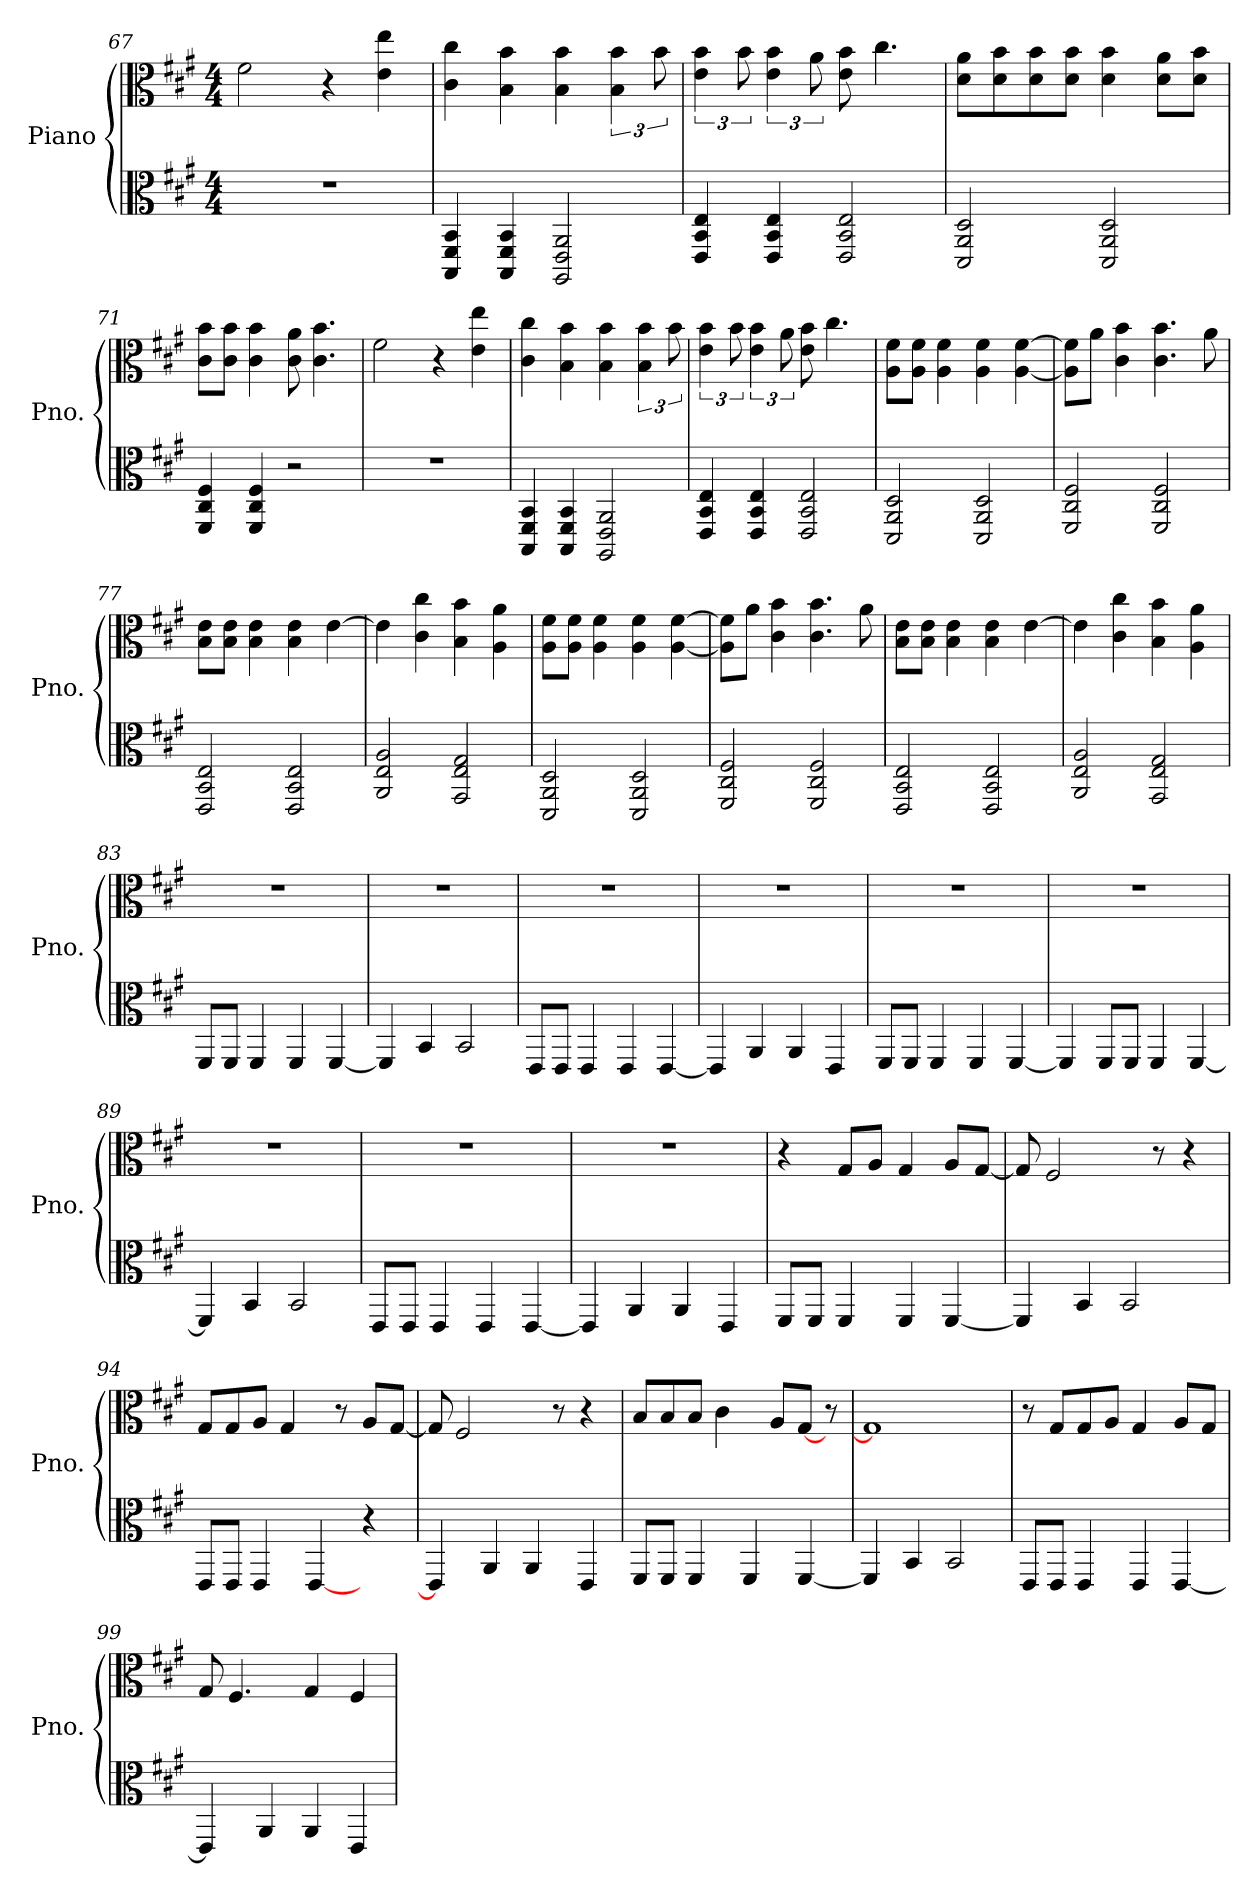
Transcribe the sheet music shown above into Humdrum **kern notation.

**kern	**kern
*part1	*part1
*staff2	*staff1
*I"Piano	*
*I'Pno.	*
*clefC3	*clefC3
*k[f#c#g#]	*k[f#c#g#]
*M4/4	*M4/4
=67	=67
1r	2f#\
.	4r
.	4e\ 4ee\
=68	=68
4BBB/ 4FF#/ 4BB/	4c#\ 4cc#\
4BBB/ 4FF#/ 4BB/	4B\ 4b\
2AAA/ 2EE/ 2AA/	4B\ 4b\
.	6B\ 6b\
.	12b\
=69	=69
4EE/ 4BB/ 4E/	6e\ 6b\
.	12b\
4EE/ 4BB/ 4E/	6e\ 6b\
.	12a\
2EE/ 2BB/ 2E/	8e\ 8b\
.	4.cc#\
=70	=70
2DD/ 2AA/ 2D/	8d\ 8a\L
.	8d\ 8b\
.	8d\ 8b\
.	8d\ 8b\J
2DD/ 2AA/ 2D/	4d\ 4b\
.	8d\ 8a\L
.	8d\ 8b\J
!!LO:LB:g=z
=71	=71
4FF#/ 4C#/ 4F#/	8c#\ 8b\L
.	8c#\ 8b\J
4FF#/ 4C#/ 4F#/	4c#\ 4b\
2r	8c#\ 8a\
.	4.c#\ 4.b\
=72	=72
1r	2f#\
.	4r
.	4e\ 4ee\
=73	=73
4BBB/ 4FF#/ 4BB/	4c#\ 4cc#\
4BBB/ 4FF#/ 4BB/	4B\ 4b\
2AAA/ 2EE/ 2AA/	4B\ 4b\
.	6B\ 6b\
.	12b\
=74	=74
4EE/ 4BB/ 4E/	6e\ 6b\
.	12b\
4EE/ 4BB/ 4E/	6e\ 6b\
.	12a\
2EE/ 2BB/ 2E/	8e\ 8b\
.	4.cc#\
=75	=75
2DD/ 2AA/ 2D/	8A\ 8f#\L
.	8A\ 8f#\J
.	4A\ 4f#\
2DD/ 2AA/ 2D/	4A\ 4f#\
.	[4A\ [4f#\
=76	=76
2FF#/ 2C#/ 2F#/	8A\] 8f#\]L
.	8a\J
.	4c#\ 4b\
2FF#/ 2C#/ 2F#/	4.c#\ 4.b\
.	8a\
=77	=77
2EE/ 2BB/ 2E/	8B\ 8e\L
.	8B\ 8e\J
.	4B\ 4e\
2EE/ 2BB/ 2E/	4B\ 4e\
.	[4e\
!!LO:LB:g=z
=78	=78
2AA/ 2E/ 2A/	4e\]
.	4c#\ 4cc#\
2GG#/ 2E/ 2G#/	4B\ 4b\
.	4A\ 4a\
=79	=79
2DD/ 2AA/ 2D/	8A\ 8f#\L
.	8A\ 8f#\J
.	4A\ 4f#\
2DD/ 2AA/ 2D/	4A\ 4f#\
.	[4A\ [4f#\
=80	=80
2FF#/ 2C#/ 2F#/	8A\] 8f#\]L
.	8a\J
.	4c#\ 4b\
2FF#/ 2C#/ 2F#/	4.c#\ 4.b\
.	8a\
=81	=81
2EE/ 2BB/ 2E/	8B\ 8e\L
.	8B\ 8e\J
.	4B\ 4e\
2EE/ 2BB/ 2E/	4B\ 4e\
.	[4e\
=82	=82
2AA/ 2E/ 2A/	4e\]
.	4c#\ 4cc#\
2GG#/ 2E/ 2G#/	4B\ 4b\
.	4A\ 4a\
=83	=83
8FF#/L	1r
8FF#/J	.
4FF#/	.
4FF#/	.
[4FF#/	.
=84	=84
4FF#/]	1r
4BB/	.
2BB/	.
!!LO:PB:g=z
=85	=85
8EE/L	1r
8EE/J	.
4EE/	.
4EE/	.
[4EE/	.
=86	=86
4EE/]	1r
4AA/	.
4AA/	.
4EE/	.
=87	=87
8FF#/L	1r
8FF#/J	.
4FF#/	.
4FF#/	.
[4FF#/	.
=88	=88
4FF#/]	1r
8FF#/L	.
8FF#/J	.
4FF#/	.
[4FF#/	.
=89	=89
4FF#/]	1r
4BB/	.
2BB/	.
=90	=90
8EE/L	1r
8EE/J	.
4EE/	.
4EE/	.
[4EE/	.
=91	=91
4EE/]	1r
4AA/	.
4AA/	.
4EE/	.
!!LO:LB:g=z
=92	=92
8FF#/L	4r
8FF#/J	.
4FF#/	8G#/L
.	8A/J
4FF#/	4G#/
[4FF#/	8A/L
.	[8G#/J
=93	=93
4FF#/]	8G#/]
.	2F#/
4BB/	.
2BB/	.
.	8r
.	4r
=94	=94
8EE/L	8G#/L
8EE/J	8G#/
4EE/	8A/J
.	4G#/
[4EE/	.
.	8r
4r	8A/L
.	[8G#/J
=95	=95
4EE/]	8G#/]
.	2F#/
4AA/	.
4AA/	.
.	8r
4EE/	4r
=96	=96
8FF#/L	8B/L
8FF#/J	8B/
4FF#/	8B/J
.	4c#\
4FF#/	.
.	8A/L
[4FF#/	[8G#/J
.	8r
!!LO:LB:g=z
=97	=97
4FF#/]	1G#]
4BB/	.
2BB/	.
=98	=98
8EE/L	8r
8EE/J	8G#/L
4EE/	8G#/
.	8A/J
4EE/	4G#/
[4EE/	8A/L
.	8G#/J
=99	=99
4EE/]	8G#/
.	4.F#/
4AA/	.
4AA/	4G#/
4EE/	4F#/
=	=
*-	*-
